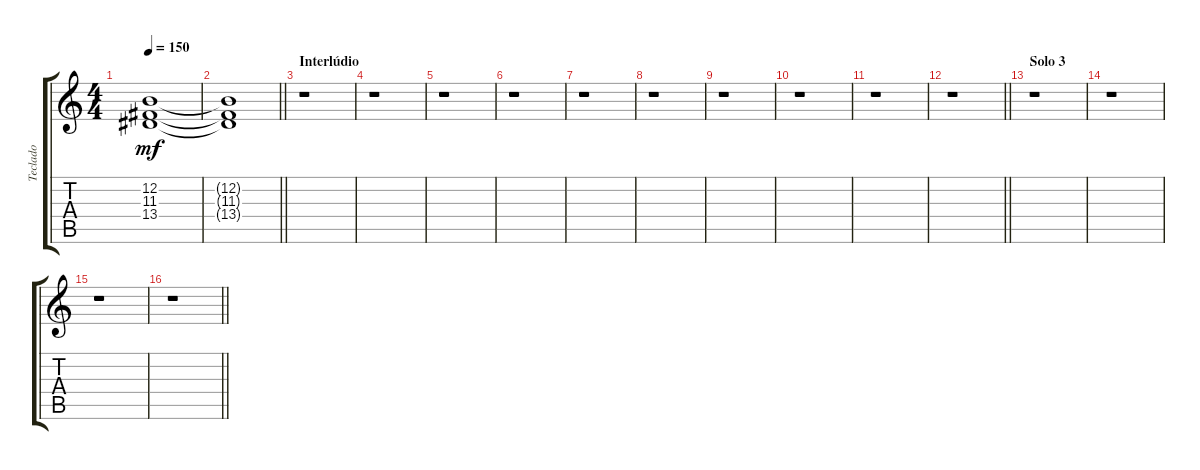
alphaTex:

\track ("Teclado" "Teclado") {instrument lead2sawtooth}
\staff {score tabs}
\tuning (E4 B3 G3 D3 A2 E2) {hide}
\ts (4 4)
\tempo 150
\clef g2
\ks c
(12.2 11.3 13.4).1{dy mf} |
\barLineRight lightlight
(12.2{t} 11.3{t} 13.4{t}).1 |
\section ("" "Interlúdio")
r.1 |
r.1 |
r.1 |
r.1 |
r.1 |
r.1 |
r.1 |
r.1 |
r.1 |
\barLineRight lightlight
r.1 |
\section ("" "Solo 3")
r.1 |
r.1 |
r.1 |
\barLineRight lightlight
r.1
